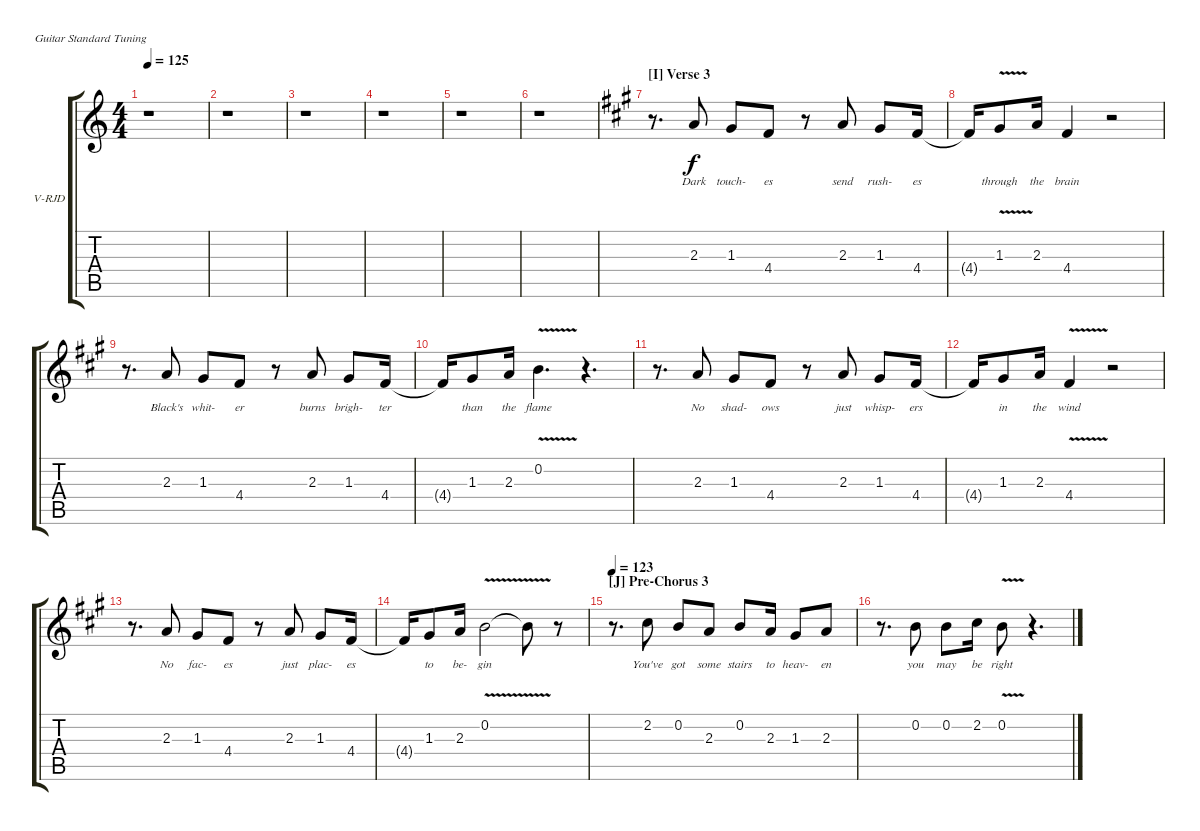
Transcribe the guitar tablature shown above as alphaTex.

\bracketExtendMode groupsimilarinstruments
\firstSystemTrackNameOrientation horizontal
\otherSystemsTrackNameOrientation horizontal
\track ("Ronnie James Dio" "V-RJD") {instrument electricguitarclean}
\staff {score tabs}
\tuning (E4 B3 G3 D3 A2 E2)
\ts (4 4)
\tempo 125
\clef g2
\ks aminor
r.1{dy f} |
r.1 |
r.1 |
r.1 |
r.1 |
r.1 |
\section ("I" "Verse 3")
\ks f#minor
r.8{d} 2.3.8{lyrics (0 "Dark") lyrics (1 "") lyrics (2 "") lyrics (3 "") lyrics (4 "")} 1.3.8{lyrics (0 "touch-") lyrics (1 "") lyrics (2 "") lyrics (3 "") lyrics (4 "")} 4.4.8{lyrics (0 "es") lyrics (1 "") lyrics (2 "") lyrics (3 "") lyrics (4 "")} r.8 2.3.8{lyrics (0 "send") lyrics (1 "") lyrics (2 "") lyrics (3 "") lyrics (4 "")} 1.3.8{lyrics (0 "rush-") lyrics (1 "") lyrics (2 "") lyrics (3 "") lyrics (4 "")} 4.4.16{lyrics (0 "es") lyrics (1 "") lyrics (2 "") lyrics (3 "") lyrics (4 "")} |
4.4{t}.16{lyrics (0 "") lyrics (1 "") lyrics (2 "") lyrics (3 "") lyrics (4 "")} 1.3{v}.8{lyrics (0 "through") lyrics (1 "") lyrics (2 "") lyrics (3 "") lyrics (4 "")} 2.3.16{lyrics (0 "the") lyrics (1 "") lyrics (2 "") lyrics (3 "") lyrics (4 "")} 4.4.4{lyrics (0 "brain") lyrics (1 "") lyrics (2 "") lyrics (3 "") lyrics (4 "")} r.2 |
r.8{d} 2.3.8{lyrics (0 "Black's") lyrics (1 "") lyrics (2 "") lyrics (3 "") lyrics (4 "")} 1.3.8{lyrics (0 "whit-") lyrics (1 "") lyrics (2 "") lyrics (3 "") lyrics (4 "")} 4.4.8{lyrics (0 "er") lyrics (1 "") lyrics (2 "") lyrics (3 "") lyrics (4 "")} r.8 2.3.8{lyrics (0 "burns") lyrics (1 "") lyrics (2 "") lyrics (3 "") lyrics (4 "")} 1.3.8{lyrics (0 "brigh-") lyrics (1 "") lyrics (2 "") lyrics (3 "") lyrics (4 "")} 4.4.16{lyrics (0 "ter") lyrics (1 "") lyrics (2 "") lyrics (3 "") lyrics (4 "")} |
4.4{t}.16{lyrics (0 "") lyrics (1 "") lyrics (2 "") lyrics (3 "") lyrics (4 "")} 1.3.8{lyrics (0 "than") lyrics (1 "") lyrics (2 "") lyrics (3 "") lyrics (4 "")} 2.3.16{lyrics (0 "the") lyrics (1 "") lyrics (2 "") lyrics (3 "") lyrics (4 "")} 0.2{v}.4{d lyrics (0 "flame") lyrics (1 "") lyrics (2 "") lyrics (3 "") lyrics (4 "")} r.4{d} |
r.8{d} 2.3.8{lyrics (0 "No") lyrics (1 "") lyrics (2 "") lyrics (3 "") lyrics (4 "")} 1.3.8{lyrics (0 "shad-") lyrics (1 "") lyrics (2 "") lyrics (3 "") lyrics (4 "")} 4.4.8{lyrics (0 "ows") lyrics (1 "") lyrics (2 "") lyrics (3 "") lyrics (4 "")} r.8 2.3.8{lyrics (0 "just") lyrics (1 "") lyrics (2 "") lyrics (3 "") lyrics (4 "")} 1.3.8{lyrics (0 "whisp-") lyrics (1 "") lyrics (2 "") lyrics (3 "") lyrics (4 "")} 4.4.16{lyrics (0 "ers") lyrics (1 "") lyrics (2 "") lyrics (3 "") lyrics (4 "")} |
4.4{t}.16{lyrics (0 "") lyrics (1 "") lyrics (2 "") lyrics (3 "") lyrics (4 "")} 1.3.8{lyrics (0 "in") lyrics (1 "") lyrics (2 "") lyrics (3 "") lyrics (4 "")} 2.3.16{lyrics (0 "the") lyrics (1 "") lyrics (2 "") lyrics (3 "") lyrics (4 "")} 4.4{v}.4{lyrics (0 "wind") lyrics (1 "") lyrics (2 "") lyrics (3 "") lyrics (4 "")} r.2 |
r.8{d} 2.3.8{lyrics (0 "No") lyrics (1 "") lyrics (2 "") lyrics (3 "") lyrics (4 "")} 1.3.8{lyrics (0 "fac-") lyrics (1 "") lyrics (2 "") lyrics (3 "") lyrics (4 "")} 4.4.8{lyrics (0 "es") lyrics (1 "") lyrics (2 "") lyrics (3 "") lyrics (4 "")} r.8 2.3.8{lyrics (0 "just") lyrics (1 "") lyrics (2 "") lyrics (3 "") lyrics (4 "")} 1.3.8{lyrics (0 "plac-") lyrics (1 "") lyrics (2 "") lyrics (3 "") lyrics (4 "")} 4.4.16{lyrics (0 "es") lyrics (1 "") lyrics (2 "") lyrics (3 "") lyrics (4 "")} |
4.4{t}.16{lyrics (0 "") lyrics (1 "") lyrics (2 "") lyrics (3 "") lyrics (4 "")} 1.3.8{lyrics (0 "to") lyrics (1 "") lyrics (2 "") lyrics (3 "") lyrics (4 "")} 2.3.16{lyrics (0 "be-") lyrics (1 "") lyrics (2 "") lyrics (3 "") lyrics (4 "")} 0.2{v}.2{lyrics (0 "gin") lyrics (1 "") lyrics (2 "") lyrics (3 "") lyrics (4 "")} 0.2{t}.8{lyrics (0 "") lyrics (1 "") lyrics (2 "") lyrics (3 "") lyrics (4 "")} r.8 |
\section ("J" "Pre-Chorus 3")
\tempo 123
r.8{d} 2.2.8{lyrics (0 "You've") lyrics (1 "") lyrics (2 "") lyrics (3 "") lyrics (4 "")} 0.2.8{lyrics (0 "got") lyrics (1 "") lyrics (2 "") lyrics (3 "") lyrics (4 "")} 2.3.8{lyrics (0 "some") lyrics (1 "") lyrics (2 "") lyrics (3 "") lyrics (4 "")} 0.2.8{lyrics (0 "stairs") lyrics (1 "") lyrics (2 "") lyrics (3 "") lyrics (4 "")} 2.3.16{lyrics (0 "to") lyrics (1 "") lyrics (2 "") lyrics (3 "") lyrics (4 "")} 1.3.8{lyrics (0 "heav-") lyrics (1 "") lyrics (2 "") lyrics (3 "") lyrics (4 "")} 2.3.8{lyrics (0 "en") lyrics (1 "") lyrics (2 "") lyrics (3 "") lyrics (4 "")} |
r.8{d} 0.2.8{lyrics (0 "you") lyrics (1 "") lyrics (2 "") lyrics (3 "") lyrics (4 "")} 0.2.8{lyrics (0 "may") lyrics (1 "") lyrics (2 "") lyrics (3 "") lyrics (4 "")} 2.2.16{lyrics (0 "be") lyrics (1 "") lyrics (2 "") lyrics (3 "") lyrics (4 "")} 0.2{v}.8{lyrics (0 "right") lyrics (1 "") lyrics (2 "") lyrics (3 "") lyrics (4 "")} r.4{d}
